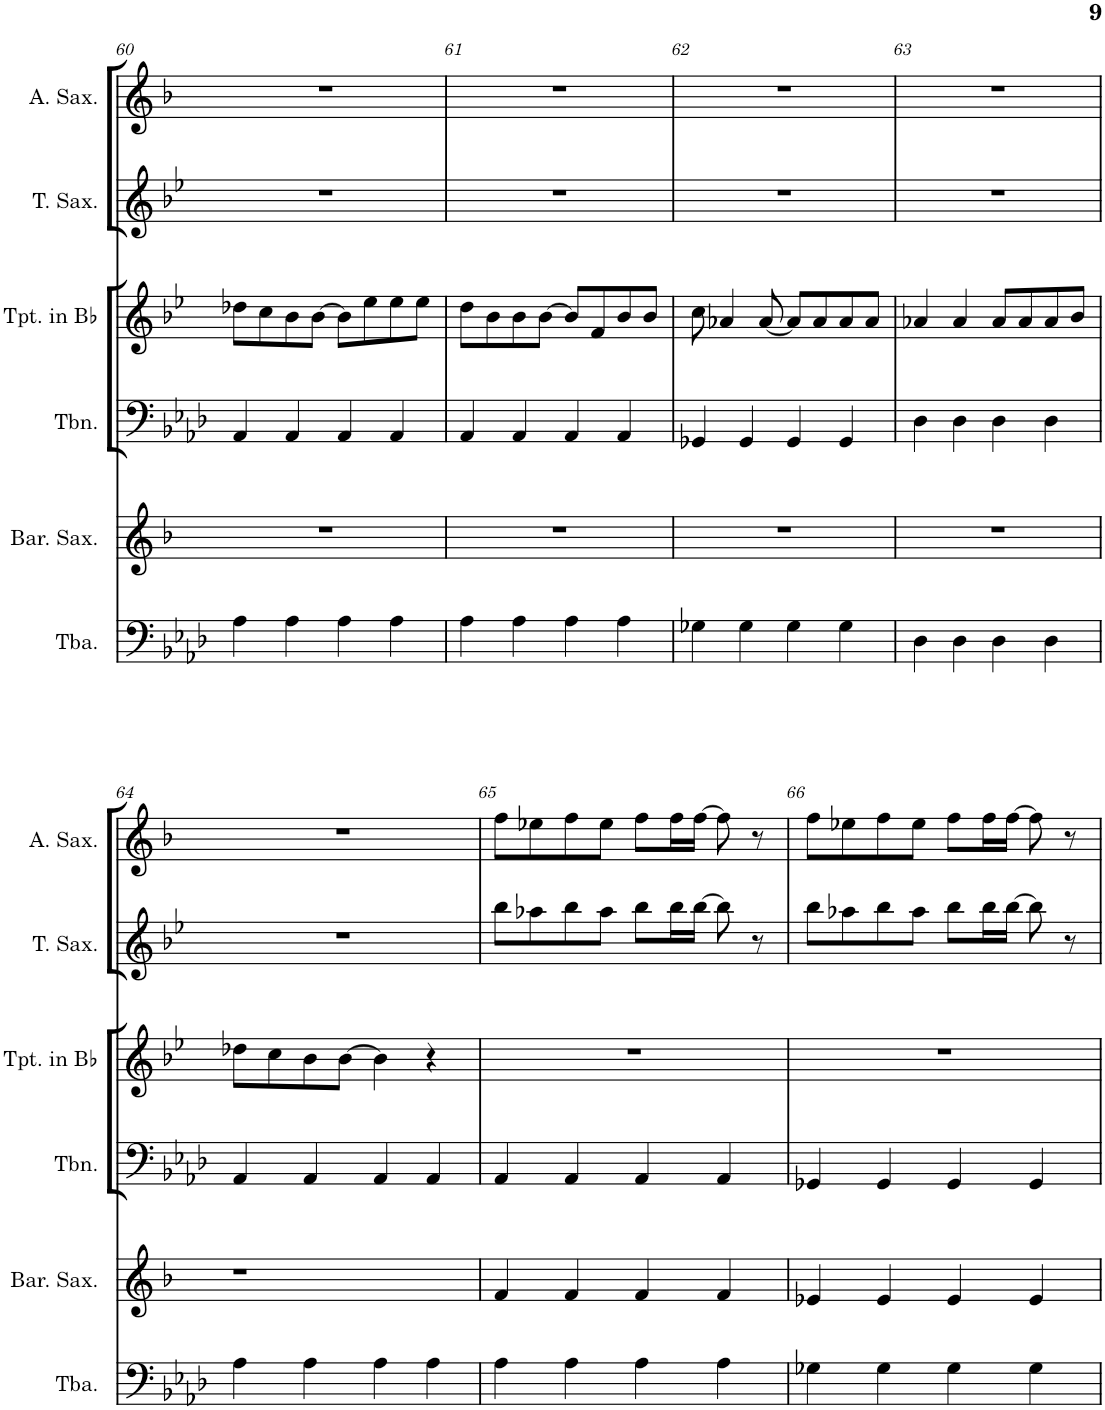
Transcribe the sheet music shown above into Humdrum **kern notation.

**kern	**kern	**kern	**kern	**kern	**kern
*part6	*part5	*part4	*part3	*part2	*part1
*staff6	*staff5	*staff4	*staff3	*staff2	*staff1
*I"Tuba	*I"Baritone Saxophone	*I"Trombone	*I"Trumpet in Bb	*I"Tenor Saxophone	*I"Alto Saxophone
*I'Tba.	*I'Bar. Sax.	*I'Tbn.	*I'Tpt. in Bb	*I'T. Sax.	*I'A. Sax.
!!LO:PB:g=z
*clefF4	*clefG2	*clefF4	*clefG2	*clefG2	*clefG2
*	*Trd12c21	*	*Trd1c2	*Trd8c14	*Trd5c9
*k[b-e-a-d-]	*k[b-]	*k[b-e-a-d-]	*k[b-e-]	*k[b-e-]	*k[b-]
*M4/4	*M4/4	*M4/4	*M4/4	*M4/4	*M4/4
=60	=60	=60	=60	=60	=60
4A-\	1r	4AA-/	8dd-X\L	1r	1r
.	.	.	8cc\	.	.
4A-\	.	4AA-/	8b-\	.	.
.	.	.	[8b-\J	.	.
4A-\	.	4AA-/	8b-\L]	.	.
.	.	.	8ee-\	.	.
4A-\	.	4AA-/	8ee-\	.	.
.	.	.	8ee-\J	.	.
=61	=61	=61	=61	=61	=61
4A-\	1r	4AA-/	8dd\L	1r	1r
.	.	.	8b-\	.	.
4A-\	.	4AA-/	8b-\	.	.
.	.	.	[8b-\J	.	.
4A-\	.	4AA-/	8b-/L]	.	.
.	.	.	8f/	.	.
4A-\	.	4AA-/	8b-/	.	.
.	.	.	8b-/J	.	.
=62	=62	=62	=62	=62	=62
4G-X\	1r	4GG-X/	8cc\	1r	1r
.	.	.	4a-X/	.	.
4G-\	.	4GG-/	.	.	.
.	.	.	[8a-/	.	.
4G-\	.	4GG-/	8a-/L]	.	.
.	.	.	8a-/	.	.
4G-\	.	4GG-/	8a-/	.	.
.	.	.	8a-/J	.	.
=63	=63	=63	=63	=63	=63
4D-\	1r	4D-\	4a-X/	1r	1r
4D-\	.	4D-\	4a-/	.	.
4D-\	.	4D-\	8a-/L	.	.
.	.	.	8a-/	.	.
4D-\	.	4D-\	8a-/	.	.
.	.	.	8b-/J	.	.
!!LO:LB:g=z
=64	=64	=64	=64	=64	=64
4A-\	1r	4AA-/	8dd-X\L	1r	1r
.	.	.	8cc\	.	.
4A-\	.	4AA-/	8b-\	.	.
.	.	.	[8b-\J	.	.
4A-\	.	4AA-/	4b-\]	.	.
4A-\	.	4AA-/	4r	.	.
=65	=65	=65	=65	=65	=65
4A-\	4f/	4AA-/	1r	8bb-\L	8ff\L
.	.	.	.	8aa-X\	8ee-X\
4A-\	4f/	4AA-/	.	8bb-\	8ff\
.	.	.	.	8aa-\J	8ee-\J
4A-\	4f/	4AA-/	.	8bb-\L	8ff\L
.	.	.	.	16bb-\L	16ff\L
.	.	.	.	[16bb-\JJ	[16ff\JJ
4A-\	4f/	4AA-/	.	8bb-\]	8ff\]
.	.	.	.	8r	8r
=66	=66	=66	=66	=66	=66
4G-X\	4e-X/	4GG-X/	1r	8bb-\L	8ff\L
.	.	.	.	8aa-X\	8ee-X\
4G-\	4e-/	4GG-/	.	8bb-\	8ff\
.	.	.	.	8aa-\J	8ee-\J
4G-\	4e-/	4GG-/	.	8bb-\L	8ff\L
.	.	.	.	16bb-\L	16ff\L
.	.	.	.	[16bb-\JJ	[16ff\JJ
4G-\	4e-/	4GG-/	.	8bb-\]	8ff\]
.	.	.	.	8r	8r
=	=	=	=	=	=
*-	*-	*-	*-	*-	*-
